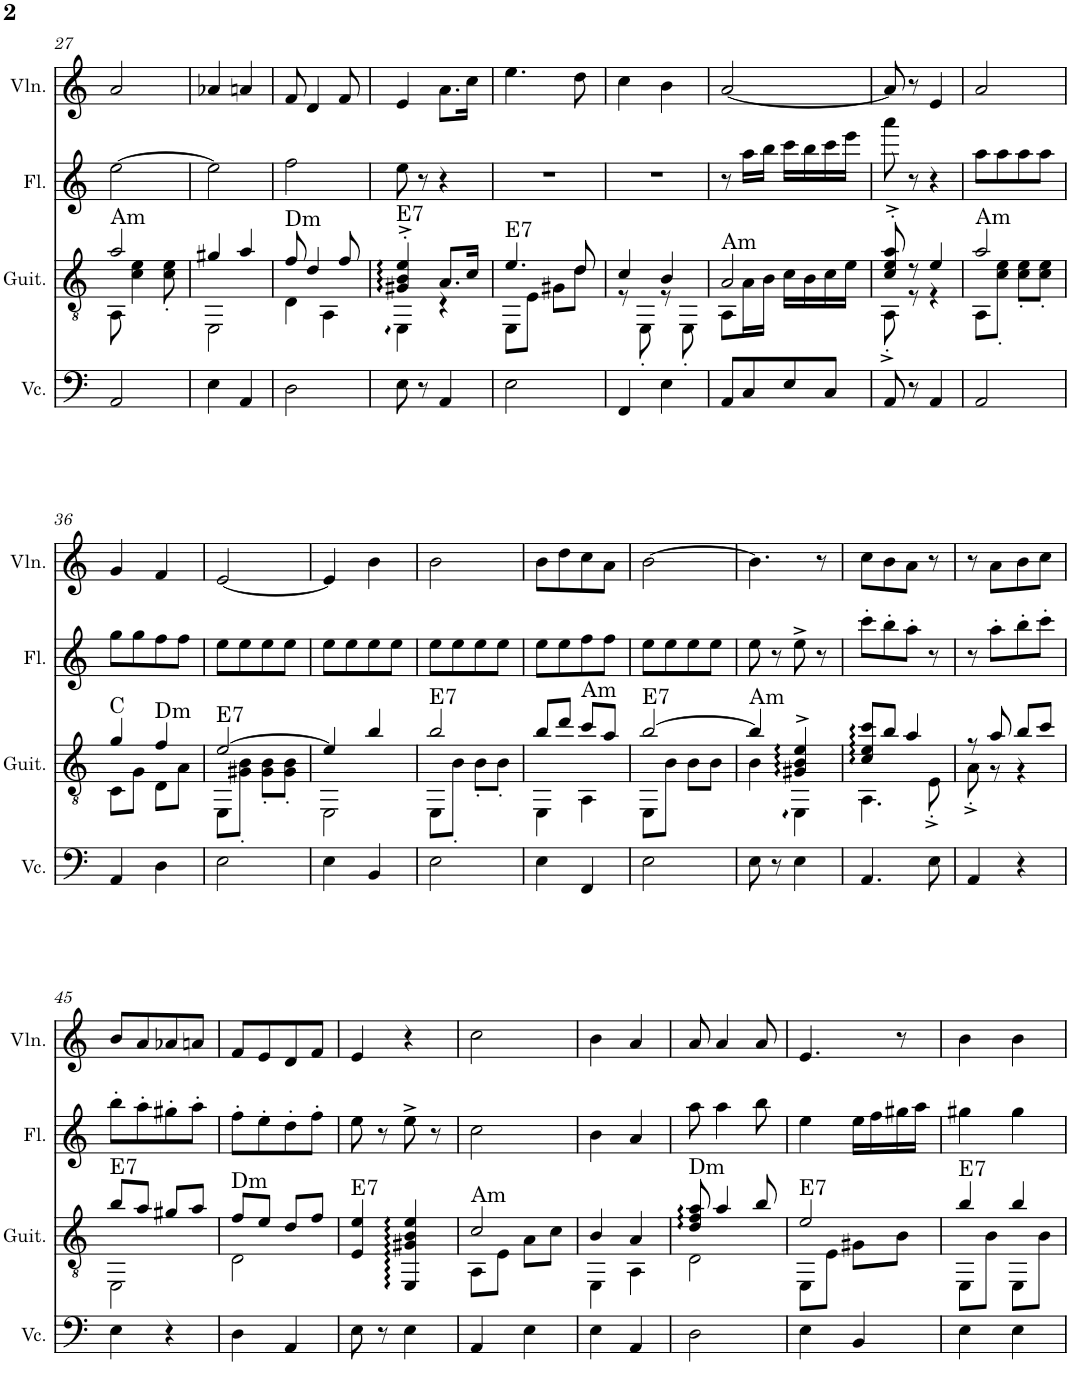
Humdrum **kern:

**kern	**kern	**kern	**kern
*part4	*part3	*part2	*part1
*staff4	*staff3	*staff2	*staff1
*I"チェロ	*I"クラシックギター	*I"フルート	*I"ヴァイオリン
!!LO:PB:g=z
*clefF4	*clefGv2	*clefG2	*clefG2
*k[]	*k[]	*k[]	*k[]
*M2/4	*M2/4	*M2/4	*M2/4
=27	=27	=27	=27
*	*^	*	*
!	!LO:TX:a:t=Am	!	!	!
2AA/	2a/	8AA\	[2ee\	2a/
.	.	4c\ 4e\	.	.
.	.	8c\' 8e\'	.	.
=28	=28	=28	=28	=28
4E\	4g#X/	2EE\	2ee\]	4a-X/
4AA/	4a/	.	.	4an/
=29	=29	=29	=29	=29
!	!LO:TX:a:t=Dm	!	!	!
2D\	8f/	4D\	2ff\	8f/
.	4d/	.	.	4d/
.	.	4AA\	.	.
.	8f/	.	.	8f/
=30	=30	=30	=30	=30
!	!LO:TX:a:t=E7	!	!	!
8E\	4G#X/'^ 4B/'^ 4e/'^	4EE::\	8ee\	4e/
8r	.	.	8r	.
4AA/	8.A/L	4r	4r	8.a\L
.	16c/Jk	.	.	16cc\Jk
=31	=31	=31	=31	=31
!	!LO:TX:a:t=E7	!	!	!
2E\	4.e/	8EE\L	2r	4.ee\
.	.	8E\J	.	.
.	.	8G#X\L	.	.
.	8d/	8d\J	.	8dd\
=32	=32	=32	=32	=32
4FF/	4c/	8r	2r	4cc\
.	.	8EE'\	.	.
4E\	4B/	8r	.	4b\
.	.	8EE'\	.	.
=33	=33	=33	=33	=33
!	!LO:TX:a:t=Am	!	!	!
8AA/L	2A/	8AA\L	8r	[2a/
8C/	.	16A\L	16aa\LL	.
.	.	16B\JJ	16bb\JJ	.
8E/	.	16c\LL	16ccc\LL	.
.	.	16B\	16bb\	.
8C/J	.	16c\	16ccc\	.
.	.	16e\JJ	16eee\JJ	.
=34	=34	=34	=34	=34
8AA/	8c/'^ 8e/'^ 8a/'^	8AA'^\	8aaa\	8a/]
8r	8r	8r	8r	8r
4AA/	4e/	4r	4r	4e/
=35	=35	=35	=35	=35
!	!LO:TX:a:t=Am	!	!	!
2AA/	2a/	8AA\L	8aa\L	2a/
.	.	8c\' 8e\'J	8aa\	.
.	.	8c\' 8e\'L	8aa\	.
.	.	8c\' 8e\'J	8aa\J	.
!!LO:LB:g=z
=36	=36	=36	=36	=36
!	!LO:TX:a:t=C	!	!	!
4AA/	4g/	8C\L	8gg\L	4g/
.	.	8G\J	8gg\	.
!	!LO:TX:a:t=Dm	!	!	!
4D\	4f/	8D\L	8ff\	4f/
.	.	8A\J	8ff\J	.
=37	=37	=37	=37	=37
!	!LO:TX:a:t=E7	!	!	!
2E\	[2e/	8EE\L	8ee\L	[2e/
.	.	8G#X\' 8B\'J	8ee\	.
.	.	8G#\' 8B\'L	8ee\	.
.	.	8G#\' 8B\'J	8ee\J	.
=38	=38	=38	=38	=38
4E\	4e/]	2EE\	8ee\L	4e/]
.	.	.	8ee\	.
4BB/	4b/	.	8ee\	4b\
.	.	.	8ee\J	.
=39	=39	=39	=39	=39
!	!LO:TX:a:t=E7	!	!	!
2E\	2b/	8EE\L	8ee\L	2b\
.	.	8B'\J	8ee\	.
.	.	8B'\L	8ee\	.
.	.	8B'\J	8ee\J	.
=40	=40	=40	=40	=40
4E\	8b/L	4EE\	8ee\L	8b\L
.	8dd/J	.	8ee\	8dd\
!	!LO:TX:a:t=Am	!	!	!
4FF/	8cc/L	4AA\	8ff\	8cc\
.	8a/J	.	8ff\J	8a\J
=41	=41	=41	=41	=41
!	!LO:TX:a:t=E7	!	!	!
2E\	[2b/	8EE\L	8ee\L	[2b\
.	.	8B\J	8ee\	.
.	.	8B\L	8ee\	.
.	.	8B\J	8ee\J	.
=42	=42	=42	=42	=42
!	!LO:TX:a:t=Am	!	!	!
8E\	4b/]	4B\	8ee\	4.b\]
8r	.	.	8r	.
4E\	4G#X/^ 4B/^ 4e/^	4EE::\	8ee^\	.
.	.	.	8r	8r
=43	=43	=43	=43	=43
4.AA/	8c/ 8e/ 8cc/L	4.AA\	8ccc'\L	8cc\L
.	8b/J	.	8bb'\	8b\
.	4a/	.	8aa'\J	8a\J
8E\	.	8E'^\	8r	8r
=44	=44	=44	=44	=44
4AA/	8r	8A'^\	8r	8r
.	8a/	8r	8aa'\L	8a\L
4r	8b/L	4r	8bb'\	8b\
.	8cc/J	.	8ccc'\J	8cc\J
!!LO:LB:g=z
=45	=45	=45	=45	=45
!	!LO:TX:a:t=E7	!	!	!
4E\	8b/L	2EE\	8bb'\L	8b/L
.	8a/J	.	8aa'\	8a/
4r	8g#X/L	.	8gg#X'\	8a-X/
.	8a/J	.	8aa'\J	8an/J
=46	=46	=46	=46	=46
!	!LO:TX:a:t=Dm	!	!	!
4D\	8f/L	2D\	8ff'\L	8f/L
.	8e/J	.	8ee'\	8e/
4AA/	8d/L	.	8dd'\	8d/
.	8f/J	.	8ff'\J	8f/J
*	*v	*v	*	*
=47	=47	=47	=47
!	!LO:TX:a:t=E7	!	!
8E\	4E/ 4e/	8ee\	4e/
8r	.	8r	.
4E\	4EE/ 4G#X/ 4B/ 4e/	8ee^\	4r
.	.	8r	.
=48	=48	=48	=48
*	*^	*	*
!	!LO:TX:a:t=Am	!	!	!
4AA/	2c/	8AA\L	2cc\	2cc\
.	.	8E\J	.	.
4E\	.	8A\L	.	.
.	.	8c\J	.	.
=49	=49	=49	=49	=49
4E\	4B/	4EE\	4b\	4b\
4AA/	4A/	4AA\	4a/	4a/
=50	=50	=50	=50	=50
!	!LO:TX:a:t=Dm	!	!	!
2D\	8d/ 8f/ 8a/	2D\	8aa\	8a/
.	4a/	.	4aa\	4a/
.	8b/	.	8bb\	8a/
=51	=51	=51	=51	=51
!	!LO:TX:a:t=E7	!	!	!
4E\	2e/	8EE\L	4ee\	4.e/
.	.	8E\J	.	.
4BB/	.	8G#X\L	16ee\LL	.
.	.	.	16ff\	.
.	.	8B\J	16gg#X\	8r
.	.	.	16aa\JJ	.
=52	=52	=52	=52	=52
!	!LO:TX:a:t=E7	!	!	!
4E\	4b/	8EE\L	4gg#X\	4b\
.	.	8B\J	.	.
4E\	4b/	8EE\L	4gg#\	4b\
.	.	8B\J	.	.
*	*v	*v	*	*
=	=	=	=
*-	*-	*-	*-
